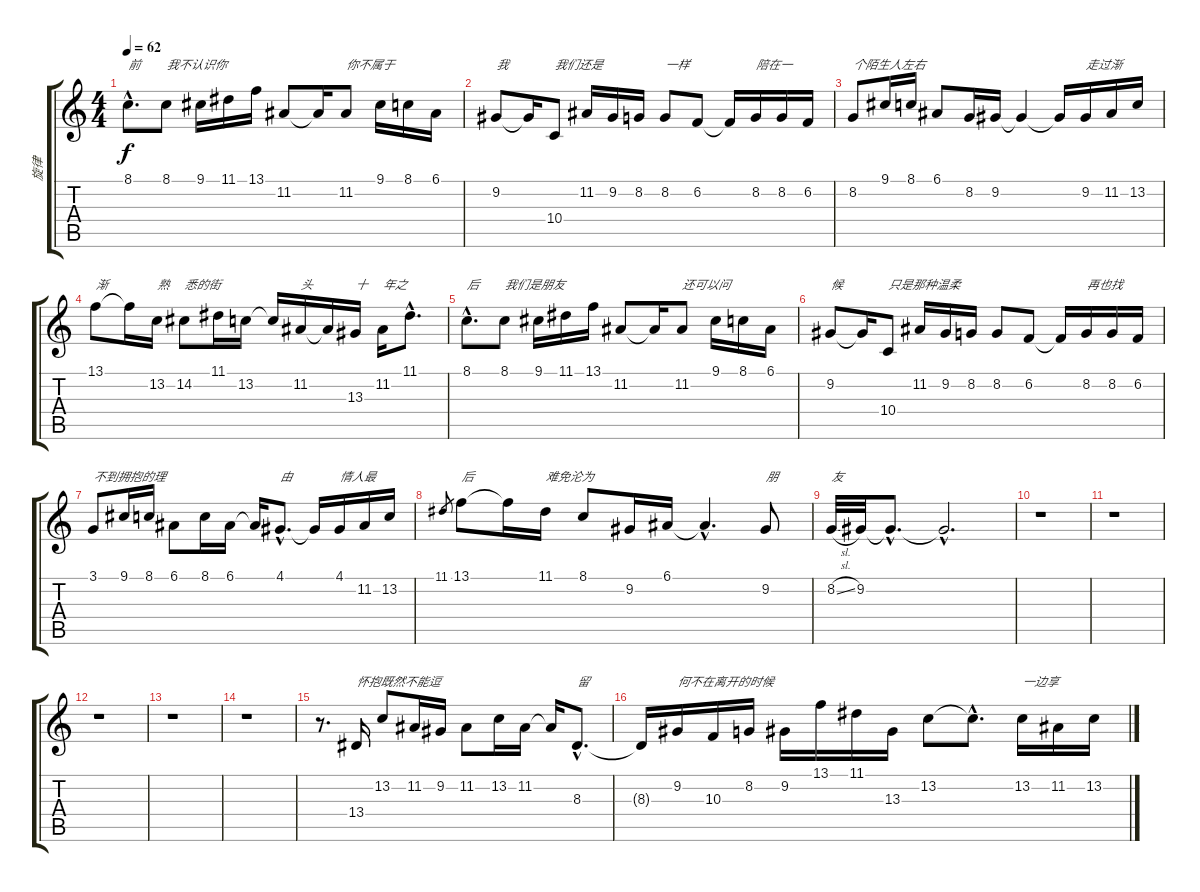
\track ("旋律" "旋律") {instrument synthvoice}
\staff {score tabs}
\tuning (E4 B3 G3 D3 A2 E2) {hide}
\ts (4 4)
\tempo 62
\clef g2
\ks c
8.1{hac}.8{d txt "前" dy f} 8.1.8{txt "我不认识你"} 9.1.16 11.1.16 13.1.16 11.2.8 11.2{t}.16 11.2.8{txt "你不属于"} 9.1.16 8.1.16 6.1.16 |
9.2.8{txt "我"} 9.2{t}.16 10.4.8{txt "我们还是"} 11.2.16 9.2.16 8.2.16 8.2.8{txt "一样"} 6.2.8 6.2{t}.16 8.2.16{txt "陪在一"} 8.2.16 6.2.16 |
8.2.8{txt "个陌生人左右"} 9.1.16 8.1.16 6.1.8 8.2.16 9.2.16 9.2{t}.4 9.2{t}.16 9.2.16{txt "走过渐"} 11.2.16 13.2.16 |
13.1.8{txt "渐"} 13.1{t}.16 13.2.16{txt "熟"} 14.2.8{txt "悉的街"} 11.1.16 13.2.16 13.2{t}.16 11.2.16{txt "头"} 11.2{t}.16 13.3.16{txt "十"} 11.2.16{txt "年之"} 11.1{hac}.8{d} |
8.1{hac}.8{d txt "后"} 8.1.8{txt "我们是朋友"} 9.1.16 11.1.16 13.1.16 11.2.8 11.2{t}.16 11.2.8{txt "还可以问"} 9.1.16 8.1.16 6.1.16 |
9.2.8{txt "候"} 9.2{t}.16 10.4.8{txt "只是那种温柔"} 11.2.16 9.2.16 8.2.16 8.2.8 6.2.8 6.2{t}.16 8.2.16{txt "再也找"} 8.2.16 6.2.16 |
3.1.8{txt "不到拥抱的理"} 9.1.16 8.1.16 6.1.8 8.1.16 6.1.16 6.1{t}.16 4.1{hac}.8{d txt "由"} 4.1{t}.16 4.1.16{txt "情人最"} 11.2.16 13.2.16 |
11.1.8{gr} 13.1.8{txt "后"} 13.1{t}.16 11.1.16{txt "难免沦为"} 8.1.8 9.2.16 6.1.16 6.1{hac t}.4{d} 9.2.8{txt "朋"} |
8.2{sl}.32{txt "友"} 9.2.32 9.2{hac t}.8{d} 9.2{hac t}.2{d} |
r.1 |
r.1 |
r.1 |
r.1 |
r.1 |
r.8{d} 13.4.16{txt "怀抱既然不能逗"} 13.2.8 11.2.16 9.2.16 11.2.8 13.2.16 11.2.16 11.2{t}.16 8.3{hac}.8{d txt "留"} |
8.3{t}.16 9.2.16{txt "何不在离开的时候"} 10.3.16 8.2.16 9.2.16 13.1.16 11.1.16 13.3.16 13.2.8 13.2{hac t}.8{d} 13.2.16{txt "一边享"} 11.2.16 13.2.16
